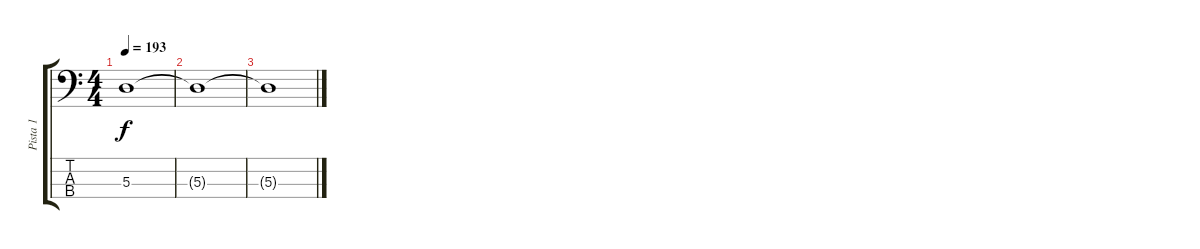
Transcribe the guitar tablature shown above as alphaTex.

\track ("Pista 1" "Pista 1") {instrument electricbassfinger}
\staff {score tabs}
\tuning (G2 D2 A1 E1) {hide}
\ts (4 4)
\tempo 193
\clef f4
\ks c
5.3{t}.1{dy f} |
5.3{t}.1 |
5.3{t}.1
